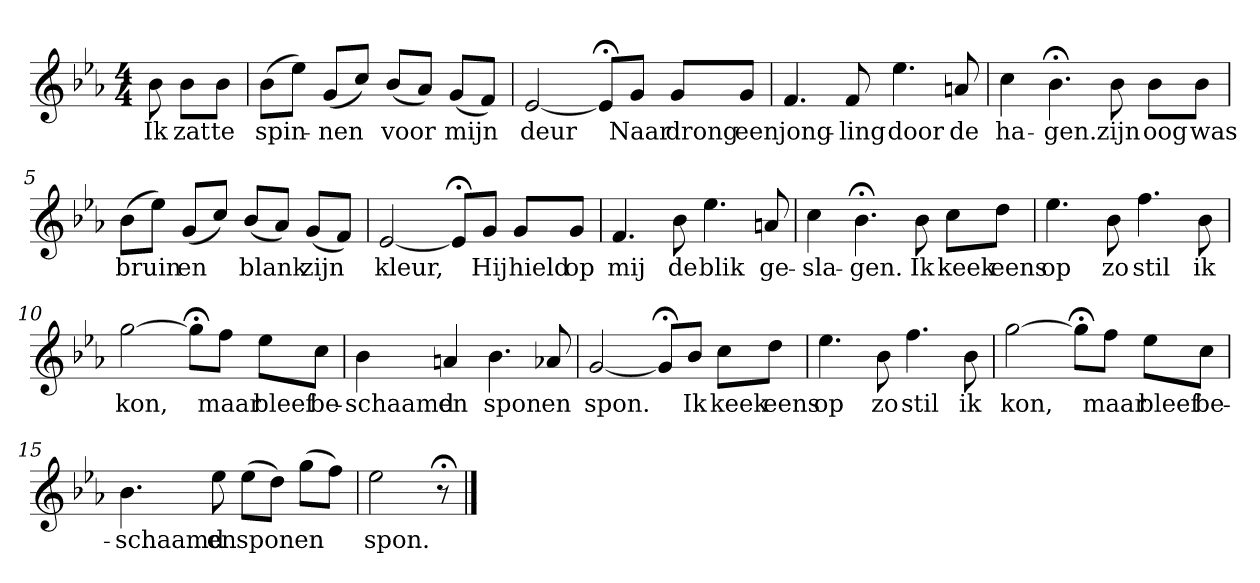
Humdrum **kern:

**kern	**text
*part1	*part1
*staff1	*staff1
*k[b-e-a-]	*
*E-:	*
*M4/4	*
*MM120	*
=	=
8b-	Ik
8b-L	zat
8b-J	te
=1	=1
(8b-L	spin-
8ee-J)	.
(8gL	-nen
8ccJ)	.
(8b-L	voor
8a-J)	.
(8gL	mijn
8fJ)	.
=2	=2
[2e-	deur
8e-;<L]	.
8gJ	Naar
8gL	drong
8gJ	een
=3	=3
4.f	jong-
8f	-ling
4.ee-	door
8an	de
=4	=4
4cc	ha-
4.b-;<	-gen.
8b-	zijn
8b-L	oog
8b-J	was
=5	=5
(8b-L	bruin
8ee-J)	.
(8gL	en
8ccJ)	.
(8b-L	blank
8a-J)	.
(8gL	zijn
8fJ)	.
=6	=6
[2e-	kleur,
8e-;<L]	.
8gJ	Hij
8gL	hield
8gJ	op
=7	=7
4.f	mij
8b-	de
4.ee-	blik
8an	ge-
=8	=8
4cc	-sla-
4.b-;<	-gen.
8b-	Ik
8ccL	keek
8ddJ	eens
=9	=9
4.ee-	op
8b-	zo
4.ff	stil
8b-	ik
=10	=10
[2gg	kon,
8gg;<L]	.
8ffJ	maar
8ee-L	bleef
8ccJ	be-
=11	=11
4b-	-schaamd
4an	en
4.b-	spon
8a-X	en
=12	=12
[2g	spon.
8g;<L]	.
8b-J	Ik
8ccL	keek
8ddJ	eens
=13	=13
4.ee-	op
8b-	zo
4.ff	stil
8b-	ik
=14	=14
[2gg	kon,
8gg;<L]	.
8ffJ	maar
8ee-L	bleef
8ccJ	be-
=15	=15
4.b-	-schaamd
8ee-	en
(8ee-L	spon
8ddJ)	.
(8ggL	en
8ffJ)	.
=16	=16
2ee-	spon.
8r;<	.
==	==
*-	*-
